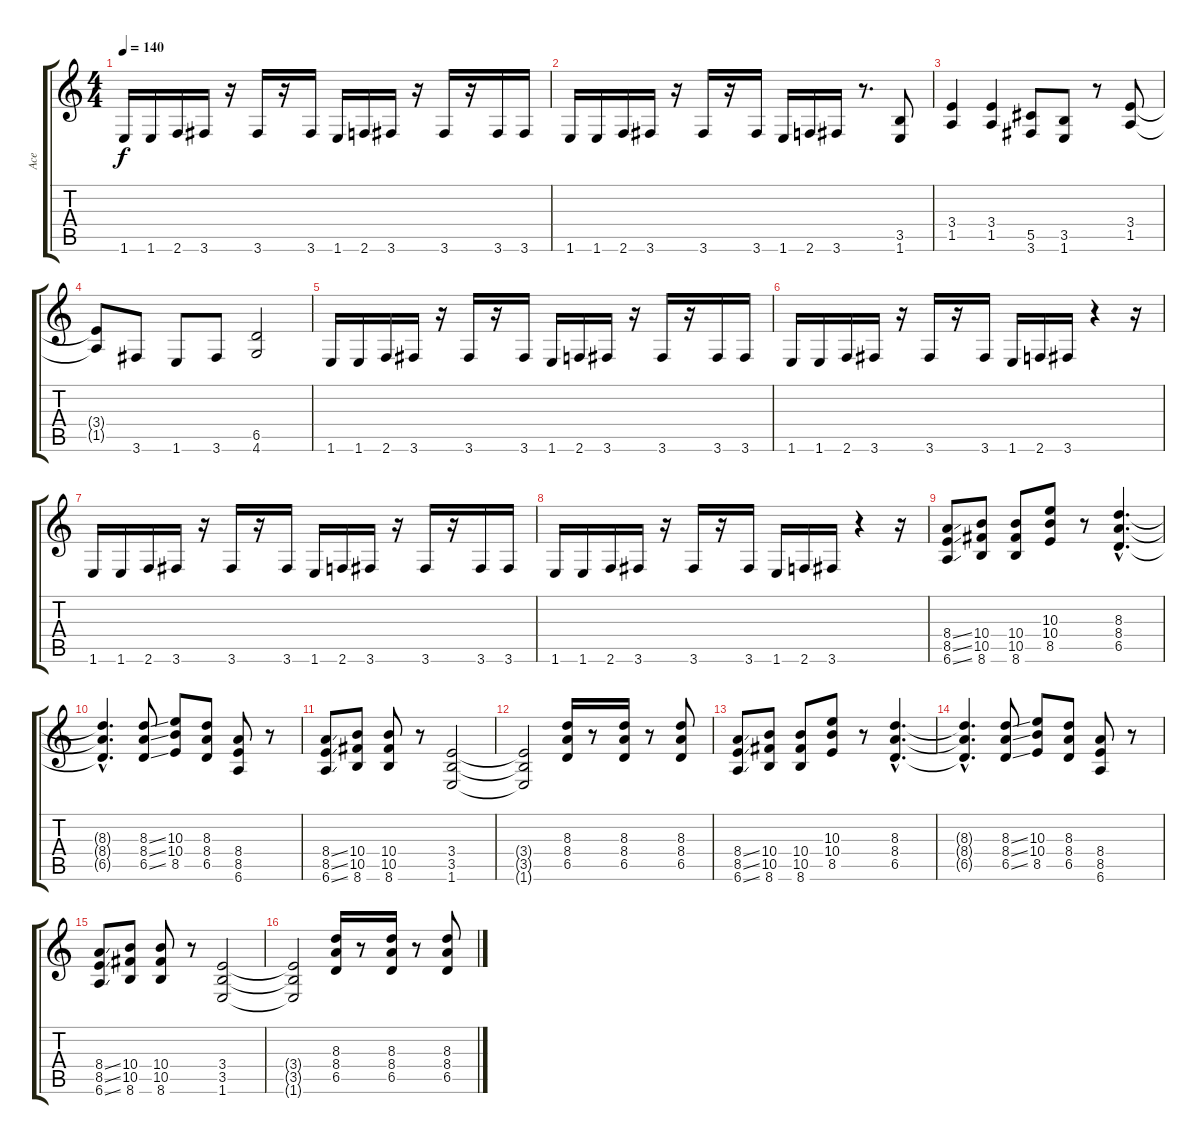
\track ("Ace" "Ace") {instrument overdrivenguitar}
\staff {score tabs}
\tuning (Eb4 Bb3 Gb3 Db3 Ab2 Eb2) {hide}
\ts (4 4)
\tempo 140
\clef g2
\ks c
1.6.16{dy f} 1.6.16 2.6.16 3.6.16 r.16 3.6.16 r.16 3.6.16 1.6.16 2.6.16 3.6.16 r.16 3.6.16 r.16 3.6.16 3.6.16 |
1.6.16 1.6.16 2.6.16 3.6.16 r.16 3.6.16 r.16 3.6.16 1.6.16 2.6.16 3.6.16 r.8{d} (3.5 1.6).8 |
(3.4 1.5).4 (3.4 1.5).4 (5.5 3.6).8 (3.5 1.6).8 r.8 (3.4 1.5).8 |
(3.4{t} 1.5{t}).8 3.6.8 1.6.8 3.6.8 (6.5 4.6).2 |
1.6.16 1.6.16 2.6.16 3.6.16 r.16 3.6.16 r.16 3.6.16 1.6.16 2.6.16 3.6.16 r.16 3.6.16 r.16 3.6.16 3.6.16 |
1.6.16 1.6.16 2.6.16 3.6.16 r.16 3.6.16 r.16 3.6.16 1.6.16 2.6.16 3.6.16 r.4 r.16 |
1.6.16 1.6.16 2.6.16 3.6.16 r.16 3.6.16 r.16 3.6.16 1.6.16 2.6.16 3.6.16 r.16 3.6.16 r.16 3.6.16 3.6.16 |
1.6.16 1.6.16 2.6.16 3.6.16 r.16 3.6.16 r.16 3.6.16 1.6.16 2.6.16 3.6.16 r.4 r.16 |
(8.4{ss} 8.5{ss} 6.6{ss}).8 (10.4 10.5 8.6).8 (10.4 10.5 8.6).8 (10.3 10.4 8.5).8 r.8 (8.3{hac} 8.4{hac} 6.5{hac}).4{d} |
(8.3{hac t} 8.4{hac t} 6.5{hac t}).4{d} (8.3{ss} 8.4{ss} 6.5{ss}).8 (10.3 10.4 8.5).8 (8.3 8.4 6.5).8 (8.4 8.5 6.6).8 r.8 |
(8.4{ss} 8.5{ss} 6.6{ss}).8 (10.4 10.5 8.6).8 (10.4 10.5 8.6).8 r.8 (3.4 3.5 1.6).2 |
(3.4{t} 3.5{t} 1.6{t}).2 (8.3 8.4 6.5).16 r.8 (8.3 8.4 6.5).16 r.8 (8.3 8.4 6.5).8 |
(8.4{ss} 8.5{ss} 6.6{ss}).8 (10.4 10.5 8.6).8 (10.4 10.5 8.6).8 (10.3 10.4 8.5).8 r.8 (8.3{hac} 8.4{hac} 6.5{hac}).4{d} |
(8.3{hac t} 8.4{hac t} 6.5{hac t}).4{d} (8.3{ss} 8.4{ss} 6.5{ss}).8 (10.3 10.4 8.5).8 (8.3 8.4 6.5).8 (8.4 8.5 6.6).8 r.8 |
(8.4{ss} 8.5{ss} 6.6{ss}).8 (10.4 10.5 8.6).8 (10.4 10.5 8.6).8 r.8 (3.4 3.5 1.6).2 |
(3.4{t} 3.5{t} 1.6{t}).2 (8.3 8.4 6.5).16 r.8 (8.3 8.4 6.5).16 r.8 (8.3 8.4 6.5).8
